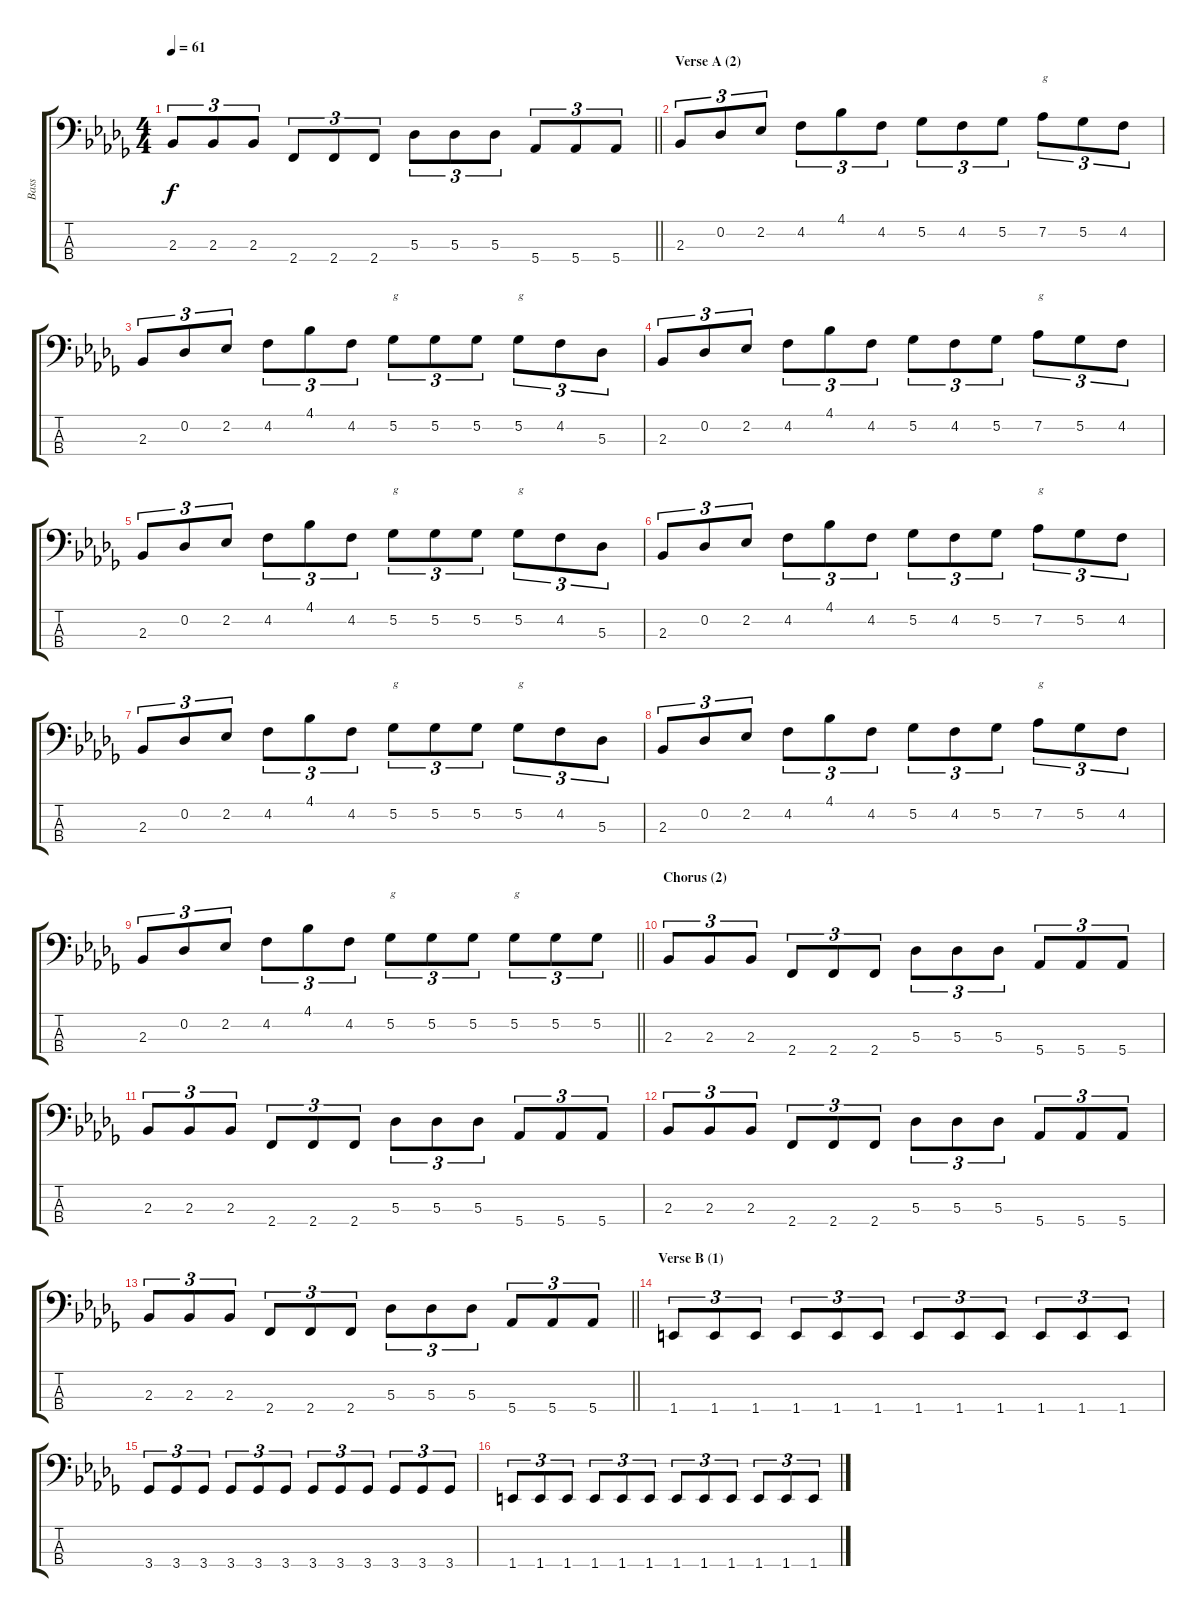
\track ("Bass" "Bass") {instrument electricbasspick}
\staff {score tabs}
\tuning (Gb2 Db2 Ab1 Eb1) {hide}
\ts (4 4)
\tempo 61
\clef f4
\barLineRight lightlight
\ks bbminor
2.3.8{tu (3 2) dy f} 2.3.8{tu (3 2)} 2.3.8{tu (3 2)} 2.4.8{tu (3 2)} 2.4.8{tu (3 2)} 2.4.8{tu (3 2)} 5.3.8{tu (3 2)} 5.3.8{tu (3 2)} 5.3.8{tu (3 2)} 5.4.8{tu (3 2)} 5.4.8{tu (3 2)} 5.4.8{tu (3 2)} |
\section ("" "Verse A (2)")
2.3.8{tu (3 2)} 0.2.8{tu (3 2)} 2.2.8{tu (3 2)} 4.2.8{tu (3 2)} 4.1.8{tu (3 2)} 4.2.8{tu (3 2)} 5.2.8{tu (3 2)} 4.2.8{tu (3 2)} 5.2.8{tu (3 2)} 7.2.8{tu (3 2) txt "g"} 5.2.8{tu (3 2)} 4.2.8{tu (3 2)} |
2.3.8{tu (3 2)} 0.2.8{tu (3 2)} 2.2.8{tu (3 2)} 4.2.8{tu (3 2)} 4.1.8{tu (3 2)} 4.2.8{tu (3 2)} 5.2.8{tu (3 2) txt "g"} 5.2.8{tu (3 2)} 5.2.8{tu (3 2)} 5.2.8{tu (3 2) txt "g"} 4.2.8{tu (3 2)} 5.3.8{tu (3 2)} |
2.3.8{tu (3 2)} 0.2.8{tu (3 2)} 2.2.8{tu (3 2)} 4.2.8{tu (3 2)} 4.1.8{tu (3 2)} 4.2.8{tu (3 2)} 5.2.8{tu (3 2)} 4.2.8{tu (3 2)} 5.2.8{tu (3 2)} 7.2.8{tu (3 2) txt "g"} 5.2.8{tu (3 2)} 4.2.8{tu (3 2)} |
2.3.8{tu (3 2)} 0.2.8{tu (3 2)} 2.2.8{tu (3 2)} 4.2.8{tu (3 2)} 4.1.8{tu (3 2)} 4.2.8{tu (3 2)} 5.2.8{tu (3 2) txt "g"} 5.2.8{tu (3 2)} 5.2.8{tu (3 2)} 5.2.8{tu (3 2) txt "g"} 4.2.8{tu (3 2)} 5.3.8{tu (3 2)} |
2.3.8{tu (3 2)} 0.2.8{tu (3 2)} 2.2.8{tu (3 2)} 4.2.8{tu (3 2)} 4.1.8{tu (3 2)} 4.2.8{tu (3 2)} 5.2.8{tu (3 2)} 4.2.8{tu (3 2)} 5.2.8{tu (3 2)} 7.2.8{tu (3 2) txt "g"} 5.2.8{tu (3 2)} 4.2.8{tu (3 2)} |
2.3.8{tu (3 2)} 0.2.8{tu (3 2)} 2.2.8{tu (3 2)} 4.2.8{tu (3 2)} 4.1.8{tu (3 2)} 4.2.8{tu (3 2)} 5.2.8{tu (3 2) txt "g"} 5.2.8{tu (3 2)} 5.2.8{tu (3 2)} 5.2.8{tu (3 2) txt "g"} 4.2.8{tu (3 2)} 5.3.8{tu (3 2)} |
2.3.8{tu (3 2)} 0.2.8{tu (3 2)} 2.2.8{tu (3 2)} 4.2.8{tu (3 2)} 4.1.8{tu (3 2)} 4.2.8{tu (3 2)} 5.2.8{tu (3 2)} 4.2.8{tu (3 2)} 5.2.8{tu (3 2)} 7.2.8{tu (3 2) txt "g"} 5.2.8{tu (3 2)} 4.2.8{tu (3 2)} |
\barLineRight lightlight
2.3.8{tu (3 2)} 0.2.8{tu (3 2)} 2.2.8{tu (3 2)} 4.2.8{tu (3 2)} 4.1.8{tu (3 2)} 4.2.8{tu (3 2)} 5.2.8{tu (3 2) txt "g"} 5.2.8{tu (3 2)} 5.2.8{tu (3 2)} 5.2.8{tu (3 2) txt "g"} 5.2.8{tu (3 2)} 5.2.8{tu (3 2)} |
\section ("" "Chorus (2)")
2.3.8{tu (3 2)} 2.3.8{tu (3 2)} 2.3.8{tu (3 2)} 2.4.8{tu (3 2)} 2.4.8{tu (3 2)} 2.4.8{tu (3 2)} 5.3.8{tu (3 2)} 5.3.8{tu (3 2)} 5.3.8{tu (3 2)} 5.4.8{tu (3 2)} 5.4.8{tu (3 2)} 5.4.8{tu (3 2)} |
2.3.8{tu (3 2)} 2.3.8{tu (3 2)} 2.3.8{tu (3 2)} 2.4.8{tu (3 2)} 2.4.8{tu (3 2)} 2.4.8{tu (3 2)} 5.3.8{tu (3 2)} 5.3.8{tu (3 2)} 5.3.8{tu (3 2)} 5.4.8{tu (3 2)} 5.4.8{tu (3 2)} 5.4.8{tu (3 2)} |
2.3.8{tu (3 2)} 2.3.8{tu (3 2)} 2.3.8{tu (3 2)} 2.4.8{tu (3 2)} 2.4.8{tu (3 2)} 2.4.8{tu (3 2)} 5.3.8{tu (3 2)} 5.3.8{tu (3 2)} 5.3.8{tu (3 2)} 5.4.8{tu (3 2)} 5.4.8{tu (3 2)} 5.4.8{tu (3 2)} |
\barLineRight lightlight
2.3.8{tu (3 2)} 2.3.8{tu (3 2)} 2.3.8{tu (3 2)} 2.4.8{tu (3 2)} 2.4.8{tu (3 2)} 2.4.8{tu (3 2)} 5.3.8{tu (3 2)} 5.3.8{tu (3 2)} 5.3.8{tu (3 2)} 5.4.8{tu (3 2)} 5.4.8{tu (3 2)} 5.4.8{tu (3 2)} |
\section ("" "Verse B (1)")
1.4.8{tu (3 2)} 1.4.8{tu (3 2)} 1.4.8{tu (3 2)} 1.4.8{tu (3 2)} 1.4.8{tu (3 2)} 1.4.8{tu (3 2)} 1.4.8{tu (3 2)} 1.4.8{tu (3 2)} 1.4.8{tu (3 2)} 1.4.8{tu (3 2)} 1.4.8{tu (3 2)} 1.4.8{tu (3 2)} |
3.4.8{tu (3 2)} 3.4.8{tu (3 2)} 3.4.8{tu (3 2)} 3.4.8{tu (3 2)} 3.4.8{tu (3 2)} 3.4.8{tu (3 2)} 3.4.8{tu (3 2)} 3.4.8{tu (3 2)} 3.4.8{tu (3 2)} 3.4.8{tu (3 2)} 3.4.8{tu (3 2)} 3.4.8{tu (3 2)} |
1.4.8{tu (3 2)} 1.4.8{tu (3 2)} 1.4.8{tu (3 2)} 1.4.8{tu (3 2)} 1.4.8{tu (3 2)} 1.4.8{tu (3 2)} 1.4.8{tu (3 2)} 1.4.8{tu (3 2)} 1.4.8{tu (3 2)} 1.4.8{tu (3 2)} 1.4.8{tu (3 2)} 1.4.8{tu (3 2)}
